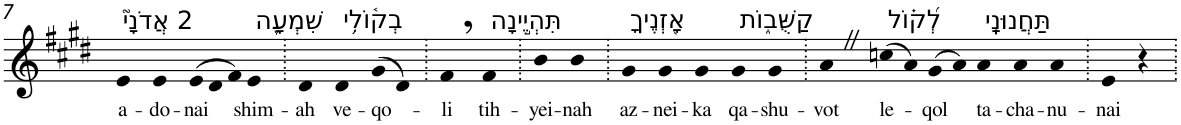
**kern	**text
*part1	*part1
*staff1	*staff1
*I"Piano	*
*I'Pno	*
!!LO:PB:g=z
*clefG2	*
*k[f#c#g#d#]	*
*E:	*
=7	=7
!LO:TX:a:t=2 אֲדֹנָי֮	!
!	!LO:LY:b
4e	a-
!	!LO:LY:b
4e	-do-
*Xtuplet	*
!	!LO:LY:b
(>12e	-nai
12d#	.
12f#)	.
!LO:TX:a:t=שִׁמְעָ֪ה	!
!	!LO:LY:b
4e	shim-
=8.	=8.
!	!LO:LY:b
4d#	-ah
!LO:TX:a:t=בְק֫וֹלִ֥י	!
!	!LO:LY:b
4d#	ve-
!	!LO:LY:b
(>8g#	-qo-
8d#)	.
=9.	=9.
!	!LO:LY:b
4f#,	-li
!LO:TX:a:t=תִּהְיֶ֣ינָה	!
!	!LO:LY:b
4f#	tih-
=10.	=10.
!	!LO:LY:b
4b	-yei-
!	!LO:LY:b
4b	-nah
=11.	=11.
!LO:TX:a:t=אָ֭זְנֶיךָ	!
!	!LO:LY:b
4g#	az-
!	!LO:LY:b
4g#	-nei-
!	!LO:LY:b
4g#	-ka
!LO:TX:a:t=קַשֻּׁב֑וֹת	!
!	!LO:LY:b
4g#	qa-
!	!LO:LY:b
4g#	-shu-
=12.	=12.
!	!LO:LY:b
4aZ	-vot
!LO:TX:a:t=לְ֝ק֗וֹל	!
!	!LO:LY:b
(>8ccn	le-
8a)	.
!	!LO:LY:b
(>8g#	-qol
8a)	.
!LO:TX:a:t=תַּחֲנוּנָֽי	!
!	!LO:LY:b
4a	ta-
!	!LO:LY:b
4a	-cha-
!	!LO:LY:b
4a	-nu-
=13.	=13.
!	!LO:LY:b
4e	-nai
4r	.
=.	=.
*-	*-
